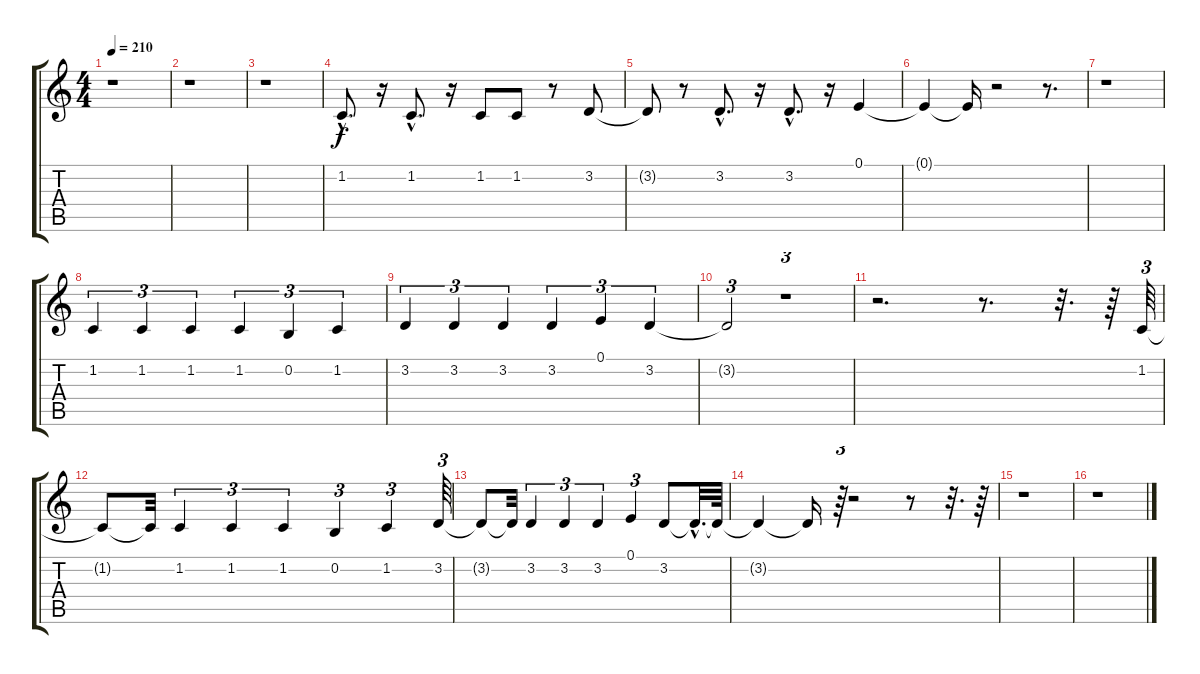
\track "" {instrument trombone}
\staff {score tabs}
\tuning (E4 B3 G3 D3 A2 E2) {hide}
\ts (4 4)
\tempo 210
\clef g2
\ks c
r.1{dy f} |
r.1 |
r.1 |
1.2{hac}.8{d} r.16 1.2{hac}.8{d} r.16 1.2.8 1.2.8 r.8 3.2.8 |
3.2{t}.8 r.8 3.2{hac}.8{d} r.16 3.2{hac}.8{d} r.16 0.1.4 |
0.1{t}.4 0.1{t}.16 r.2 r.8{d} |
r.1 |
1.2.4{tu (3 2)} 1.2.4{tu (3 2)} 1.2.4{tu (3 2)} 1.2.4{tu (3 2)} 0.2.4{tu (3 2)} 1.2.4{tu (3 2)} |
3.2.4{tu (3 2)} 3.2.4{tu (3 2)} 3.2.4{tu (3 2)} 3.2.4{tu (3 2)} 0.1.4{tu (3 2)} 3.2.4{tu (3 2)} |
3.2{t}.2{tu (3 2)} r.1{tu (3 2)} |
r.2{d} r.8{d} r.32{d} r.64 1.2.64{tu (3 2)} |
1.2{t}.8 1.2{t}.32 1.2.4{tu (3 2)} 1.2.4{tu (3 2)} 1.2.4{tu (3 2)} 0.2.4{tu (3 2)} 1.2.4{tu (3 2)} 3.2.64{tu (3 2)} |
3.2{t}.8 3.2{t}.32 3.2.4{tu (3 2)} 3.2.4{tu (3 2)} 3.2.4{tu (3 2)} 0.1.4{tu (3 2)} 3.2.8 3.2{hac t}.32{d} 3.2{t}.64 |
3.2{t}.4 3.2{t}.16 r.64{tu (3 2)} r.2 r.8 r.32{d} r.64 |
r.1 |
r.1
